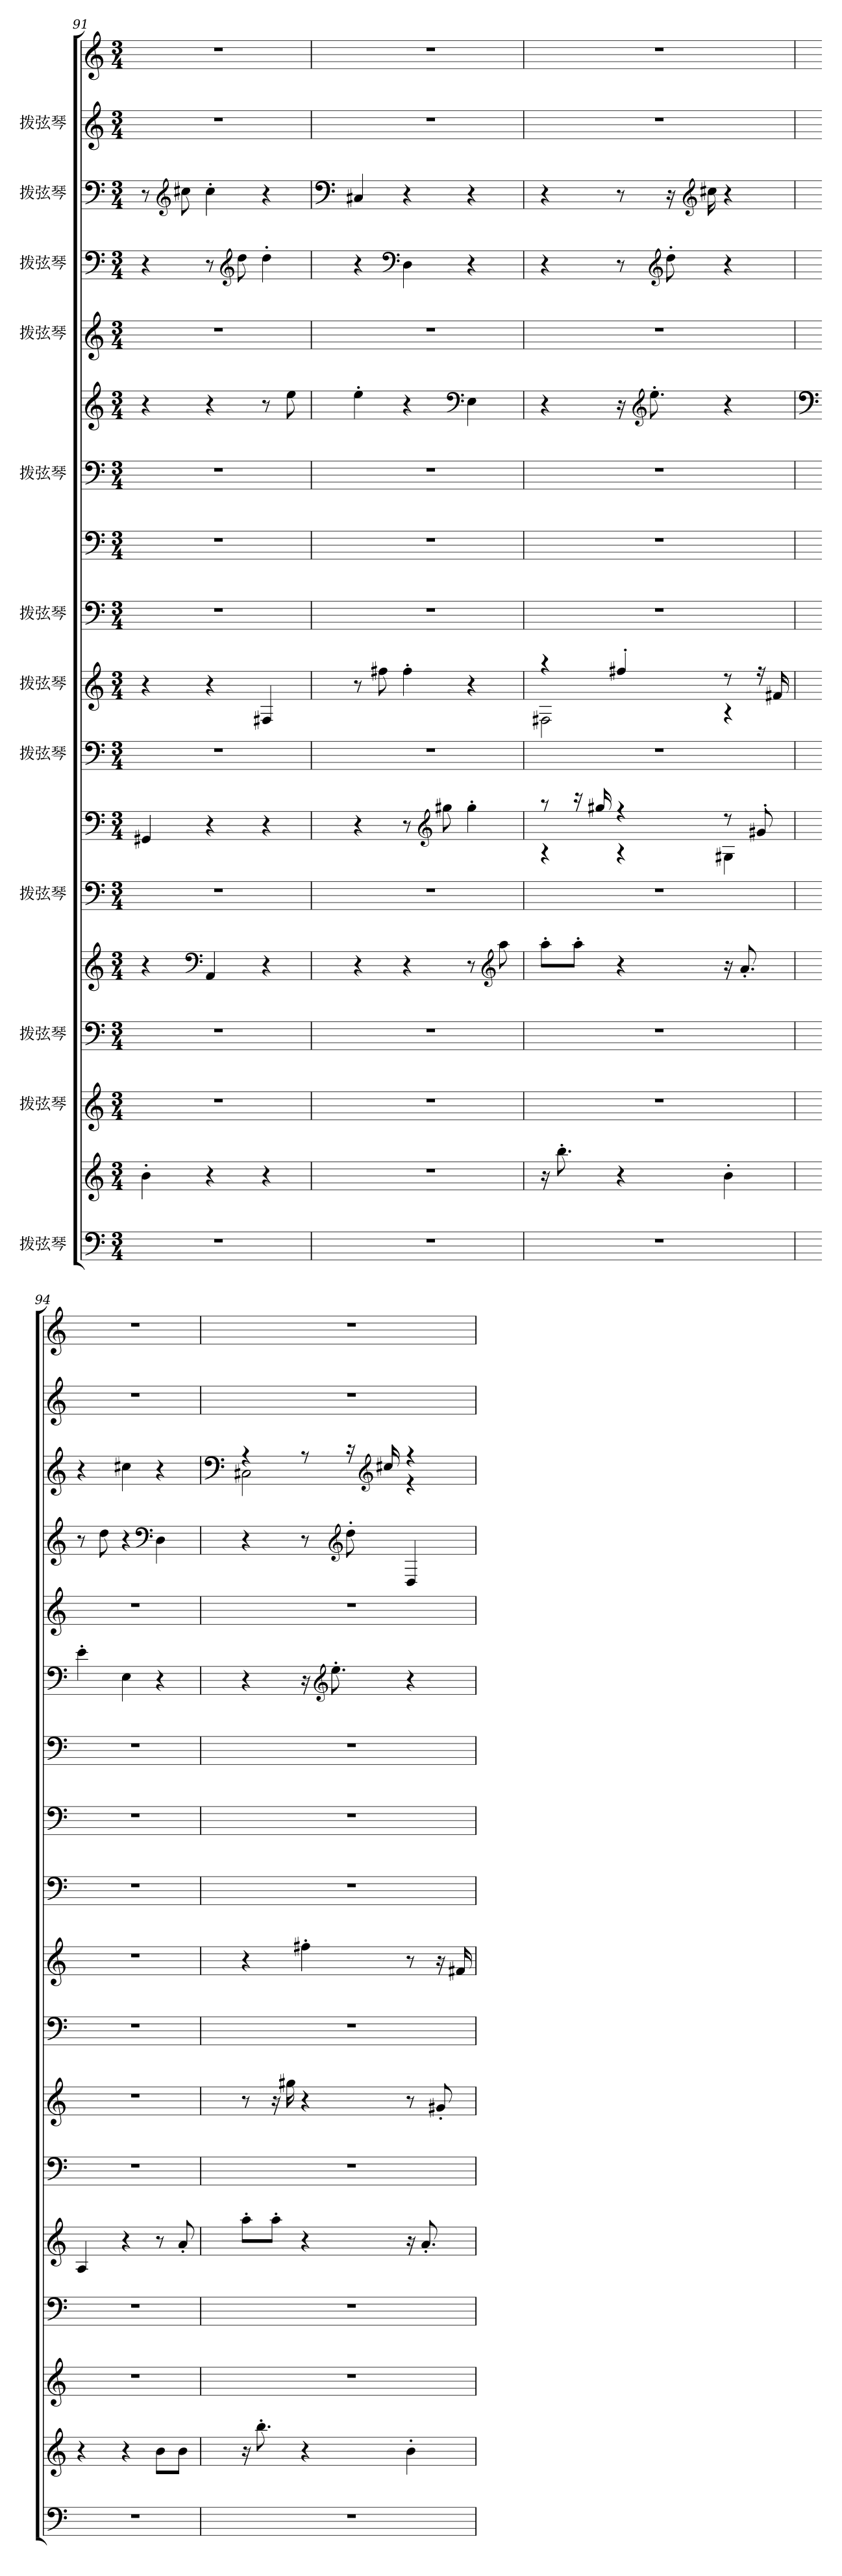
**kern	**kern	**kern	**kern	**kern	**kern	**kern	**kern	**kern	**kern	**kern	**kern	**kern	**kern	**kern	**kern	**kern	**kern
*part12	*part12	*part11	*part10	*part10	*part9	*part9	*part8	*part7	*part6	*part6	*part5	*part5	*part4	*part3	*part2	*part1	*part1
*staff18	*staff17	*staff16	*staff15	*staff14	*staff13	*staff12	*staff11	*staff10	*staff9	*staff8	*staff7	*staff6	*staff5	*staff4	*staff3	*staff2	*staff1
*I"拨弦琴	*	*I"拨弦琴	*I"拨弦琴	*	*I"拨弦琴	*	*I"拨弦琴	*I"拨弦琴	*I"拨弦琴	*	*I"拨弦琴	*	*I"拨弦琴	*I"拨弦琴	*I"拨弦琴	*I"拨弦琴	*
*clefF4	*clefG2	*clefG2	*clefF4	*clefG2	*clefF4	*clefF4	*clefF4	*clefG2	*clefF4	*clefF4	*clefF4	*clefG2	*clefG2	*clefF4	*clefF4	*clefG2	*clefG2
*k[]	*k[]	*k[]	*k[]	*k[]	*k[]	*k[]	*k[]	*k[]	*k[]	*k[]	*k[]	*k[]	*k[]	*k[]	*k[]	*k[]	*k[]
*M3/4	*M3/4	*M3/4	*M3/4	*M3/4	*M3/4	*M3/4	*M3/4	*M3/4	*M3/4	*M3/4	*M3/4	*M3/4	*M3/4	*M3/4	*M3/4	*M3/4	*M3/4
=91	=91	=91	=91	=91	=91	=91	=91	=91	=91	=91	=91	=91	=91	=91	=91	=91	=91
2.r	4b'\	2.r	2.r	4r	2.r	4GG#X/	2.r	4r	2.r	2.r	2.r	4r	2.r	4r	8r	2.r	2.r
*	*	*	*	*	*	*	*	*	*	*	*	*	*	*	*clefG2	*	*
.	.	.	.	.	.	.	.	.	.	.	.	.	.	.	8cc#X\	.	.
*	*	*	*	*clefF4	*	*	*	*	*	*	*	*	*	*	*	*	*
.	4r	.	.	4AA/	.	4r	.	4r	.	.	.	4r	.	8r	4cc#'\	.	.
*	*	*	*	*	*	*	*	*	*	*	*	*	*	*clefG2	*	*	*
.	.	.	.	.	.	.	.	.	.	.	.	.	.	8dd\	.	.	.
.	4r	.	.	4r	.	4r	.	4F#X/	.	.	.	8r	.	4dd'\	4r	.	.
.	.	.	.	.	.	.	.	.	.	.	.	8ee\	.	.	.	.	.
=92	=92	=92	=92	=92	=92	=92	=92	=92	=92	=92	=92	=92	=92	=92	=92	=92	=92
*	*	*	*	*	*	*	*	*	*	*	*	*	*	*	*clefF4	*	*
2.r	2.r	2.r	2.r	4r	2.r	4r	2.r	8r	2.r	2.r	2.r	4ee'\	2.r	4r	4C#X/	2.r	2.r
.	.	.	.	.	.	.	.	8ff#X\	.	.	.	.	.	.	.	.	.
*	*	*	*	*	*	*	*	*	*	*	*	*	*	*clefF4	*	*	*
.	.	.	.	4r	.	8r	.	4ff#'\	.	.	.	4r	.	4D\	4r	.	.
*	*	*	*	*	*	*clefG2	*	*	*	*	*	*	*	*	*	*	*
.	.	.	.	.	.	8gg#X\	.	.	.	.	.	.	.	.	.	.	.
*	*	*	*	*	*	*	*	*	*	*	*	*clefF4	*	*	*	*	*
.	.	.	.	8r	.	4gg#'\	.	4r	.	.	.	4E\	.	4r	4r	.	.
*	*	*	*	*clefG2	*	*	*	*	*	*	*	*	*	*	*	*	*
.	.	.	.	8aa\	.	.	.	.	.	.	.	.	.	.	.	.	.
!!LO:PB:g=z
=93	=93	=93	=93	=93	=93	=93	=93	=93	=93	=93	=93	=93	=93	=93	=93	=93	=93
*	*	*	*	*	*	*^	*	*^	*	*	*	*	*	*	*	*	*
2.r	16r	2.r	2.r	8aa'\L	2.r	8r	4r	2.r	4r	2F#X\	2.r	2.r	2.r	4r	2.r	4r	4r	2.r	2.r
.	8.bb'\	.	.	.	.	.	.	.	.	.	.	.	.	.	.	.	.	.	.
.	.	.	.	8aa'\J	.	16r	.	.	.	.	.	.	.	.	.	.	.	.	.
.	.	.	.	.	.	16gg#X/	.	.	.	.	.	.	.	.	.	.	.	.	.
.	4r	.	.	4r	.	4r	4r	.	4ff#X'/	.	.	.	.	16r	.	8r	8r	.	.
*	*	*	*	*	*	*	*	*	*	*	*	*	*	*clefG2	*	*	*	*	*
.	.	.	.	.	.	.	.	.	.	.	.	.	.	8.ee'\	.	.	.	.	.
*	*	*	*	*	*	*	*	*	*	*	*	*	*	*	*	*clefG2	*	*	*
.	.	.	.	.	.	.	.	.	.	.	.	.	.	.	.	8dd'\	16r	.	.
*	*	*	*	*	*	*	*	*	*	*	*	*	*	*	*	*	*clefG2	*	*
.	.	.	.	.	.	.	.	.	.	.	.	.	.	.	.	.	16cc#X\	.	.
.	4b'\	.	.	16r	.	8r	4G#X\	.	8r	4r	.	.	.	4r	.	4r	4r	.	.
.	.	.	.	8.a'/	.	.	.	.	.	.	.	.	.	.	.	.	.	.	.
.	.	.	.	.	.	8g#X'/	.	.	16r	.	.	.	.	.	.	.	.	.	.
.	.	.	.	.	.	.	.	.	16f#X/	.	.	.	.	.	.	.	.	.	.
*	*	*	*	*	*	*v	*v	*	*v	*v	*	*	*	*	*	*	*	*	*
=94	=94	=94	=94	=94	=94	=94	=94	=94	=94	=94	=94	=94	=94	=94	=94	=94	=94
*	*	*	*	*	*	*	*	*	*	*	*	*clefF4	*	*	*	*	*
2.r	4r	2.r	2.r	4A/	2.r	2.r	2.r	2.r	2.r	2.r	2.r	4e'\	2.r	8r	4r	2.r	2.r
.	.	.	.	.	.	.	.	.	.	.	.	.	.	8dd\	.	.	.
.	4r	.	.	4r	.	.	.	.	.	.	.	4E\	.	4r	4cc#X\	.	.
*	*	*	*	*	*	*	*	*	*	*	*	*	*	*clefF4	*	*	*
.	8b\L	.	.	8r	.	.	.	.	.	.	.	4r	.	4D\	4r	.	.
.	8b\J	.	.	8a'/	.	.	.	.	.	.	.	.	.	.	.	.	.
!!LO:PB:g=z
=95	=95	=95	=95	=95	=95	=95	=95	=95	=95	=95	=95	=95	=95	=95	=95	=95	=95
*	*	*	*	*	*	*	*	*	*	*	*	*	*	*	*clefF4	*	*
*	*	*	*	*	*	*	*	*	*	*	*	*	*	*	*^	*	*
2.r	16r	2.r	2.r	8aa'\L	2.r	8r	2.r	4r	2.r	2.r	2.r	4r	2.r	4r	4r	2C#X\	2.r	2.r
.	8.bb'\	.	.	.	.	.	.	.	.	.	.	.	.	.	.	.	.	.
.	.	.	.	8aa'\J	.	16r	.	.	.	.	.	.	.	.	.	.	.	.
.	.	.	.	.	.	16gg#X\	.	.	.	.	.	.	.	.	.	.	.	.
.	4r	.	.	4r	.	4r	.	4ff#X'\	.	.	.	16r	.	8r	8r	.	.	.
*	*	*	*	*	*	*	*	*	*	*	*	*clefG2	*	*	*	*	*	*
.	.	.	.	.	.	.	.	.	.	.	.	8.ee'\	.	.	.	.	.	.
*	*	*	*	*	*	*	*	*	*	*	*	*	*	*clefG2	*	*	*	*
.	.	.	.	.	.	.	.	.	.	.	.	.	.	8dd'\	16r	.	.	.
*	*	*	*	*	*	*	*	*	*	*	*	*	*	*	*clefG2	*	*	*
.	.	.	.	.	.	.	.	.	.	.	.	.	.	.	16cc#X/	.	.	.
.	4b'\	.	.	16r	.	8r	.	8r	.	.	.	4r	.	4D/	4r	4r	.	.
.	.	.	.	8.a'/	.	.	.	.	.	.	.	.	.	.	.	.	.	.
.	.	.	.	.	.	8g#X'/	.	16r	.	.	.	.	.	.	.	.	.	.
.	.	.	.	.	.	.	.	16f#X/	.	.	.	.	.	.	.	.	.	.
*	*	*	*	*	*	*	*	*	*	*	*	*	*	*	*v	*v	*	*
=	=	=	=	=	=	=	=	=	=	=	=	=	=	=	=	=	=
*-	*-	*-	*-	*-	*-	*-	*-	*-	*-	*-	*-	*-	*-	*-	*-	*-	*-
